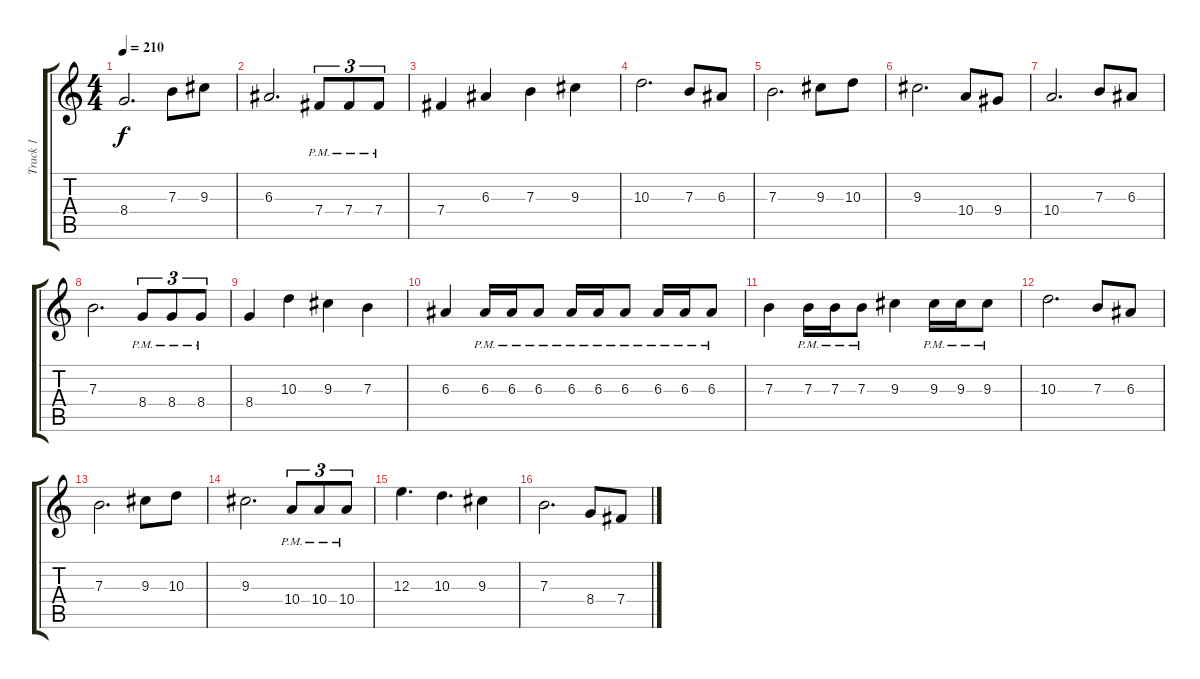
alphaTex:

\track ("Track 1" "Track 1") {instrument distortionguitar}
\staff {score tabs}
\tuning (Db4 Ab3 E3 B2 Gb2 B1) {hide}
\ts (4 4)
\tempo 210
\clef g2
\ks c
8.4.2{d dy f} 7.3.8 9.3.8 |
6.3.2{d} 7.4{pm}.8{tu (3 2)} 7.4{pm}.8{tu (3 2)} 7.4{pm}.8{tu (3 2)} |
7.4.4 6.3.4 7.3.4 9.3.4 |
10.3.2{d} 7.3.8 6.3.8 |
7.3.2{d} 9.3.8 10.3.8 |
9.3.2{d} 10.4.8 9.4.8 |
10.4.2{d} 7.3.8 6.3.8 |
7.3.2{d} 8.4{pm}.8{tu (3 2)} 8.4{pm}.8{tu (3 2)} 8.4{pm}.8{tu (3 2)} |
8.4.4 10.3.4 9.3.4 7.3.4 |
6.3.4 6.3{pm}.16 6.3{pm}.16 6.3{pm}.8 6.3{pm}.16 6.3{pm}.16 6.3{pm}.8 6.3{pm}.16 6.3{pm}.16 6.3{pm}.8 |
7.3.4 7.3{pm}.16 7.3{pm}.16 7.3{pm}.8 9.3.4 9.3{pm}.16 9.3{pm}.16 9.3{pm}.8 |
10.3.2{d} 7.3.8 6.3.8 |
7.3.2{d} 9.3.8 10.3.8 |
9.3.2{d} 10.4{pm}.8{tu (3 2)} 10.4{pm}.8{tu (3 2)} 10.4{pm}.8{tu (3 2)} |
12.3.4{d} 10.3.4{d} 9.3.4 |
7.3.2{d} 8.4.8 7.4.8
